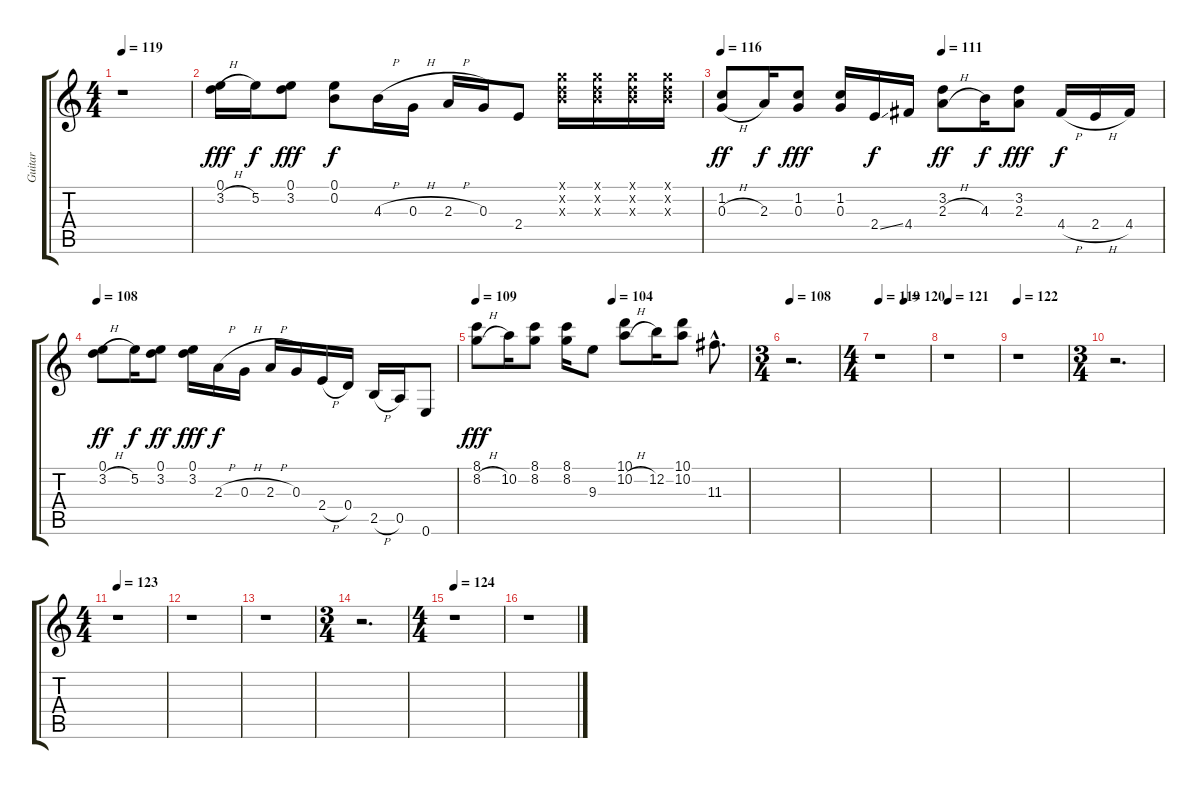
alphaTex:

\track ("Guitar" "Guitar") {instrument overdrivenguitar}
\staff {score tabs}
\tuning (E4 B3 G3 D3 A2 E2) {hide}
\ts (4 4)
\tempo 119
\clef g2
\ks c
r.1{dy fff instrument overdrivenguitar} |
(0.1 3.2{h}).16 5.2.16{dy f} (0.1 3.2).8{dy fff} (0.1 0.2).8{dy f} 4.3{h}.16 0.3{h}.16 2.3{h}.16 0.3.16 2.4.8 (3.1{x} 3.2{x} 4.3{x}).16 (3.1{x} 3.2{x} 4.3{x}).16 (3.1{x} 3.2{x} 4.3{x}).16 (3.1{x} 3.2{x} 4.3{x}).16 |
\tempo 116
\tempo (111 0.5)
(1.2 0.3{h}).8{dy ff} 2.3.16{dy f} (1.2 0.3).8{dy fff} (1.2 0.3).16 2.4{ss}.16{dy f} 4.4.16 (3.2 2.3{h}).8{dy ff} 4.3.16{dy f} (3.2 2.3).8{dy fff} 4.4{h}.16{dy f} 2.4{h}.16 4.4.16 |
\tempo 108
(0.1 3.2{h}).8{dy ff} 5.2.16{dy f} (0.1 3.2).8{dy ff} (0.1 3.2).16{dy fff} 2.3{h}.16{dy f} 0.3{h}.16 2.3{h}.16 0.3.16 2.4{h}.16 0.4.16 2.5{h}.16 0.5.16 0.6.8 |
\tempo 109
\tempo (104 0.5)
(8.1 8.2{h}).8{dy fff} 10.2.16 (8.1 8.2).8 (8.1 8.2).16 9.3.8 (10.1 10.2{h}).8 12.2.16 (10.1 10.2).8 11.3{hac}.8{d} |
\ts (3 4)
\tempo 108
r.2{d} |
\ts (4 4)
\tempo 119
\tempo (120 0.5)
r.1 |
\tempo 121
r.1 |
\tempo 122
r.1 |
\ts (3 4)
r.2{d} |
\ts (4 4)
\tempo 123
r.1 |
r.1 |
r.1 |
\ts (3 4)
r.2{d} |
\ts (4 4)
\tempo 124
r.1 |
r.1
